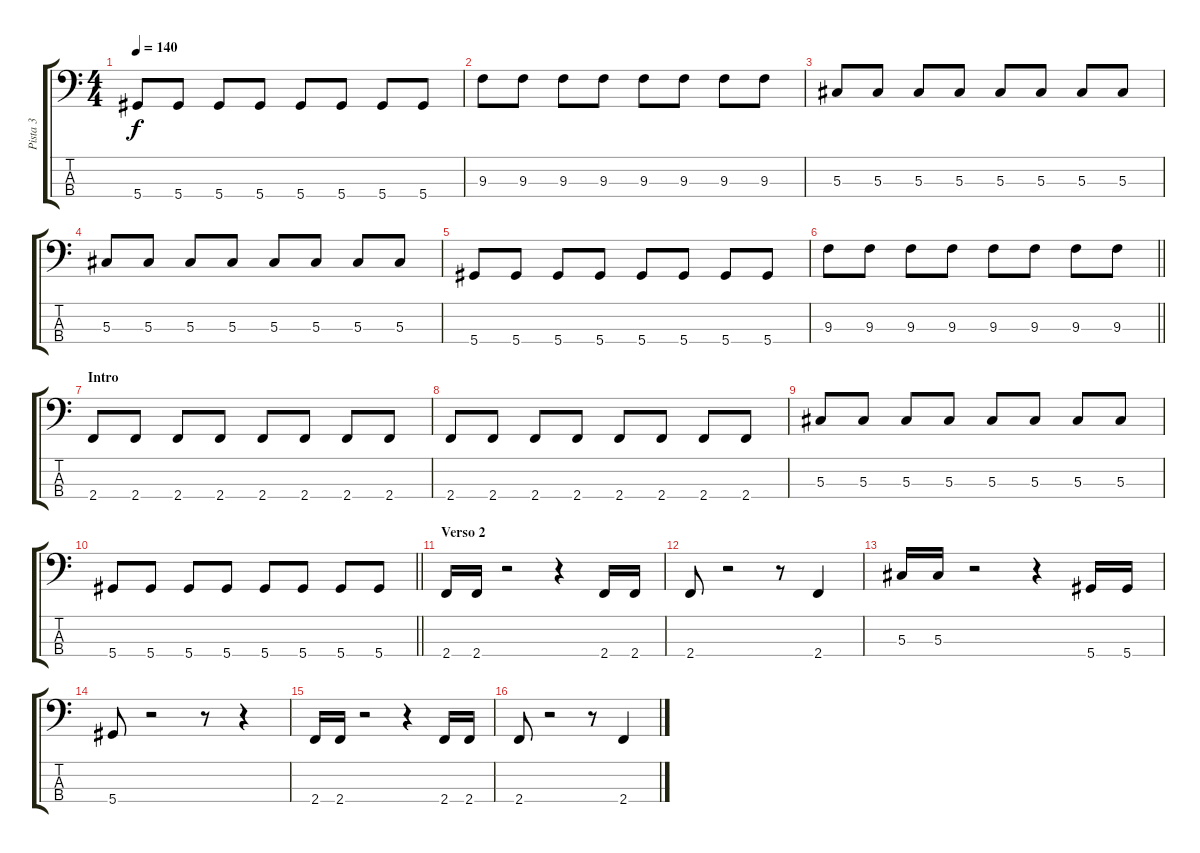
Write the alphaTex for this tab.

\track ("Pista 3" "Pista 3") {instrument electricbassfinger}
\staff {score tabs}
\tuning (Gb2 Db2 Ab1 Eb1) {hide}
\ts (4 4)
\tempo 140
\clef f4
\ks c
5.4.8{dy f} 5.4.8 5.4.8 5.4.8 5.4.8 5.4.8 5.4.8 5.4.8 |
9.3.8 9.3.8 9.3.8 9.3.8 9.3.8 9.3.8 9.3.8 9.3.8 |
5.3.8 5.3.8 5.3.8 5.3.8 5.3.8 5.3.8 5.3.8 5.3.8 |
5.3.8 5.3.8 5.3.8 5.3.8 5.3.8 5.3.8 5.3.8 5.3.8 |
5.4.8 5.4.8 5.4.8 5.4.8 5.4.8 5.4.8 5.4.8 5.4.8 |
\barLineRight lightlight
9.3.8 9.3.8 9.3.8 9.3.8 9.3.8 9.3.8 9.3.8 9.3.8 |
\section ("" "Intro")
2.4.8 2.4.8 2.4.8 2.4.8 2.4.8 2.4.8 2.4.8 2.4.8 |
2.4.8 2.4.8 2.4.8 2.4.8 2.4.8 2.4.8 2.4.8 2.4.8 |
5.3.8 5.3.8 5.3.8 5.3.8 5.3.8 5.3.8 5.3.8 5.3.8 |
\barLineRight lightlight
5.4.8 5.4.8 5.4.8 5.4.8 5.4.8 5.4.8 5.4.8 5.4.8 |
\section ("" "Verso 2")
2.4.16 2.4.16 r.2 r.4 2.4.16 2.4.16 |
2.4.8 r.2 r.8 2.4.4 |
5.3.16 5.3.16 r.2 r.4 5.4.16 5.4.16 |
5.4.8 r.2 r.8 r.4 |
2.4.16 2.4.16 r.2 r.4 2.4.16 2.4.16 |
2.4.8 r.2 r.8 2.4.4
